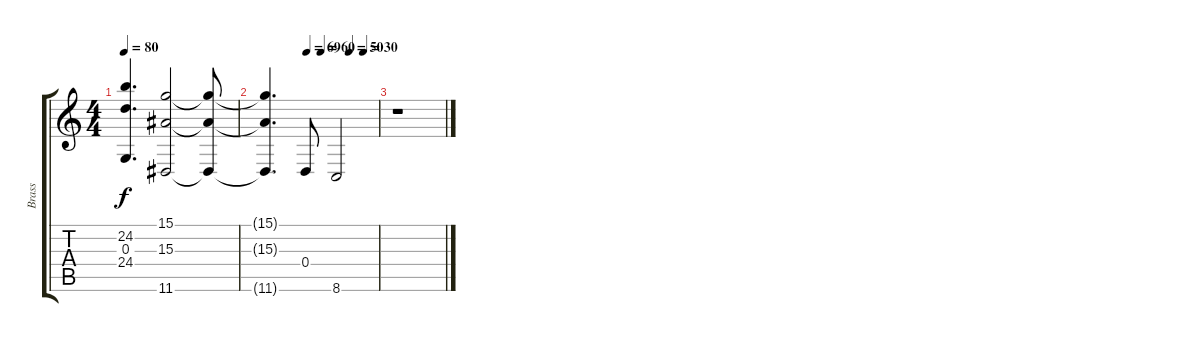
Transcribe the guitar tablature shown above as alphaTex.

\track ("Brass" "Brass") {instrument brasssection}
\staff {score tabs}
\tuning (E4 B3 G3 D3 A2 E2) {hide}
\ts (4 4)
\tempo 80
\clef g2
\ks c
(24.2 0.3 24.4).4{d dy f} (15.1 15.3 11.6).2 (15.1{t} 15.3{t} 11.6{t}).8 |
\tempo (69 0.375)
\tempo (60 0.5)
\tempo (50 0.75)
\tempo (30 0.875)
(15.1{t} 15.3{t} 11.6{t}).4{d} 0.4.8 8.6.2 |
r.1
